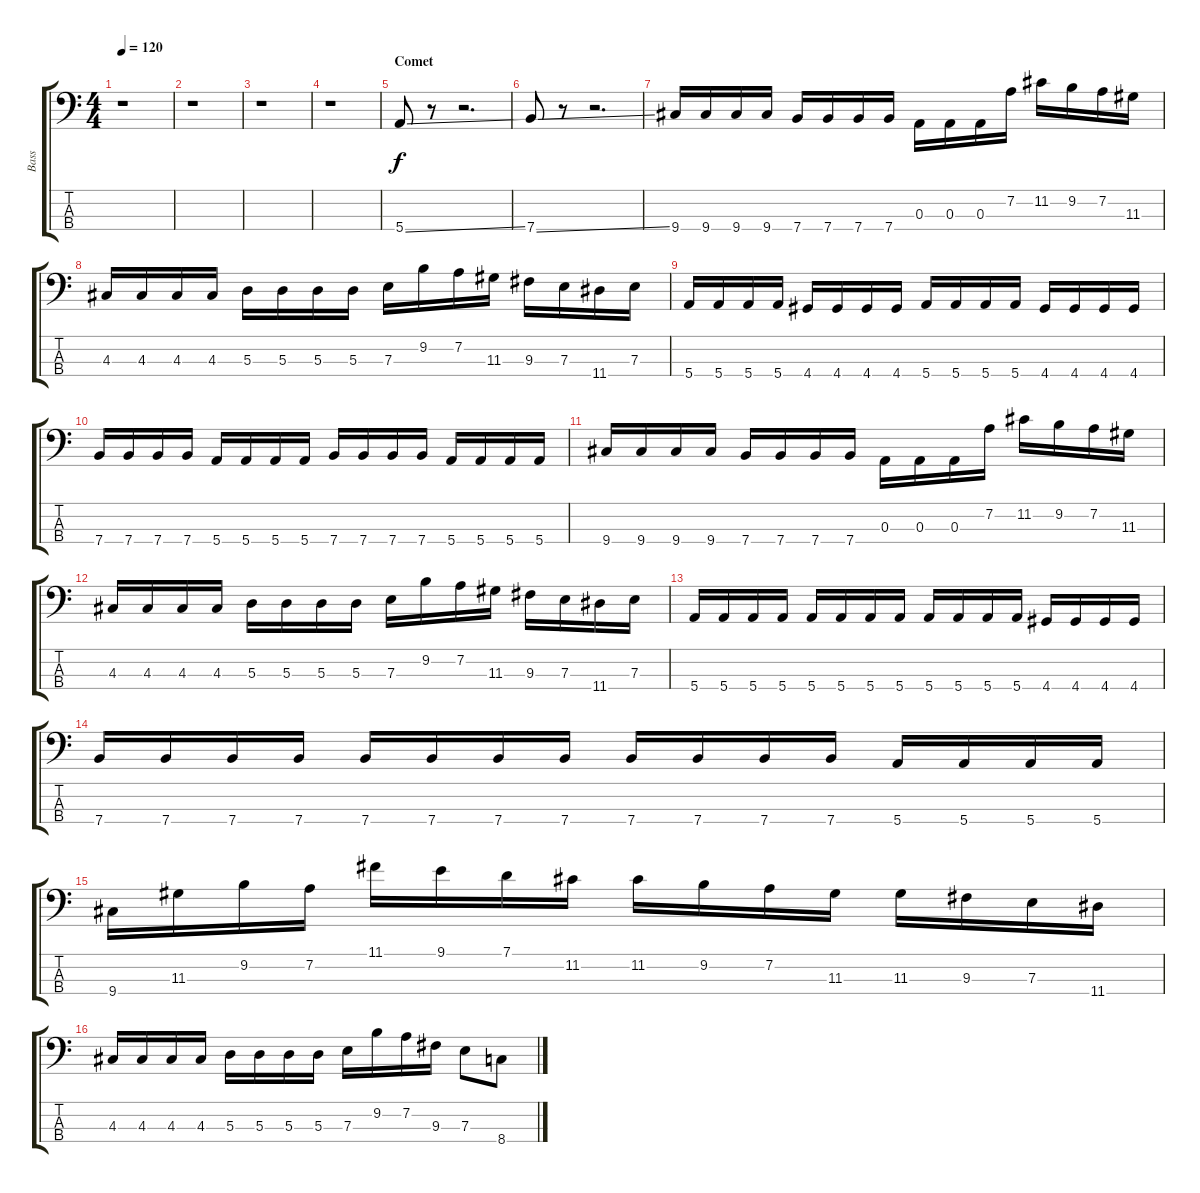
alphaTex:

\track ("Bass" "Bass") {instrument electricbassfinger}
\staff {score tabs}
\tuning (G2 D2 A1 E1) {hide}
\ts (4 4)
\tempo 120
\clef f4
\ks c
r.1{dy f} |
r.1 |
r.1 |
r.1 |
\section ("" "Comet")
5.4{ss}.8 r.8 r.2{d} |
7.4{ss}.8 r.8 r.2{d} |
9.4.16 9.4.16 9.4.16 9.4.16 7.4.16 7.4.16 7.4.16 7.4.16 0.3.16 0.3.16 0.3.16 7.2.16 11.2.16 9.2.16 7.2.16 11.3.16 |
4.3.16 4.3.16 4.3.16 4.3.16 5.3.16 5.3.16 5.3.16 5.3.16 7.3.16 9.2.16 7.2.16 11.3.16 9.3.16 7.3.16 11.4.16 7.3.16 |
5.4.16 5.4.16 5.4.16 5.4.16 4.4.16 4.4.16 4.4.16 4.4.16 5.4.16 5.4.16 5.4.16 5.4.16 4.4.16 4.4.16 4.4.16 4.4.16 |
7.4.16 7.4.16 7.4.16 7.4.16 5.4.16 5.4.16 5.4.16 5.4.16 7.4.16 7.4.16 7.4.16 7.4.16 5.4.16 5.4.16 5.4.16 5.4.16 |
9.4.16 9.4.16 9.4.16 9.4.16 7.4.16 7.4.16 7.4.16 7.4.16 0.3.16 0.3.16 0.3.16 7.2.16 11.2.16 9.2.16 7.2.16 11.3.16 |
4.3.16 4.3.16 4.3.16 4.3.16 5.3.16 5.3.16 5.3.16 5.3.16 7.3.16 9.2.16 7.2.16 11.3.16 9.3.16 7.3.16 11.4.16 7.3.16 |
5.4.16 5.4.16 5.4.16 5.4.16 5.4.16 5.4.16 5.4.16 5.4.16 5.4.16 5.4.16 5.4.16 5.4.16 4.4.16 4.4.16 4.4.16 4.4.16 |
7.4.16 7.4.16 7.4.16 7.4.16 7.4.16 7.4.16 7.4.16 7.4.16 7.4.16 7.4.16 7.4.16 7.4.16 5.4.16 5.4.16 5.4.16 5.4.16 |
9.4.16 11.3.16 9.2.16 7.2.16 11.1.16 9.1.16 7.1.16 11.2.16 11.2.16 9.2.16 7.2.16 11.3.16 11.3.16 9.3.16 7.3.16 11.4.16 |
4.3.16 4.3.16 4.3.16 4.3.16 5.3.16 5.3.16 5.3.16 5.3.16 7.3.16 9.2.16 7.2.16 9.3.16 7.3.8 8.4.8
